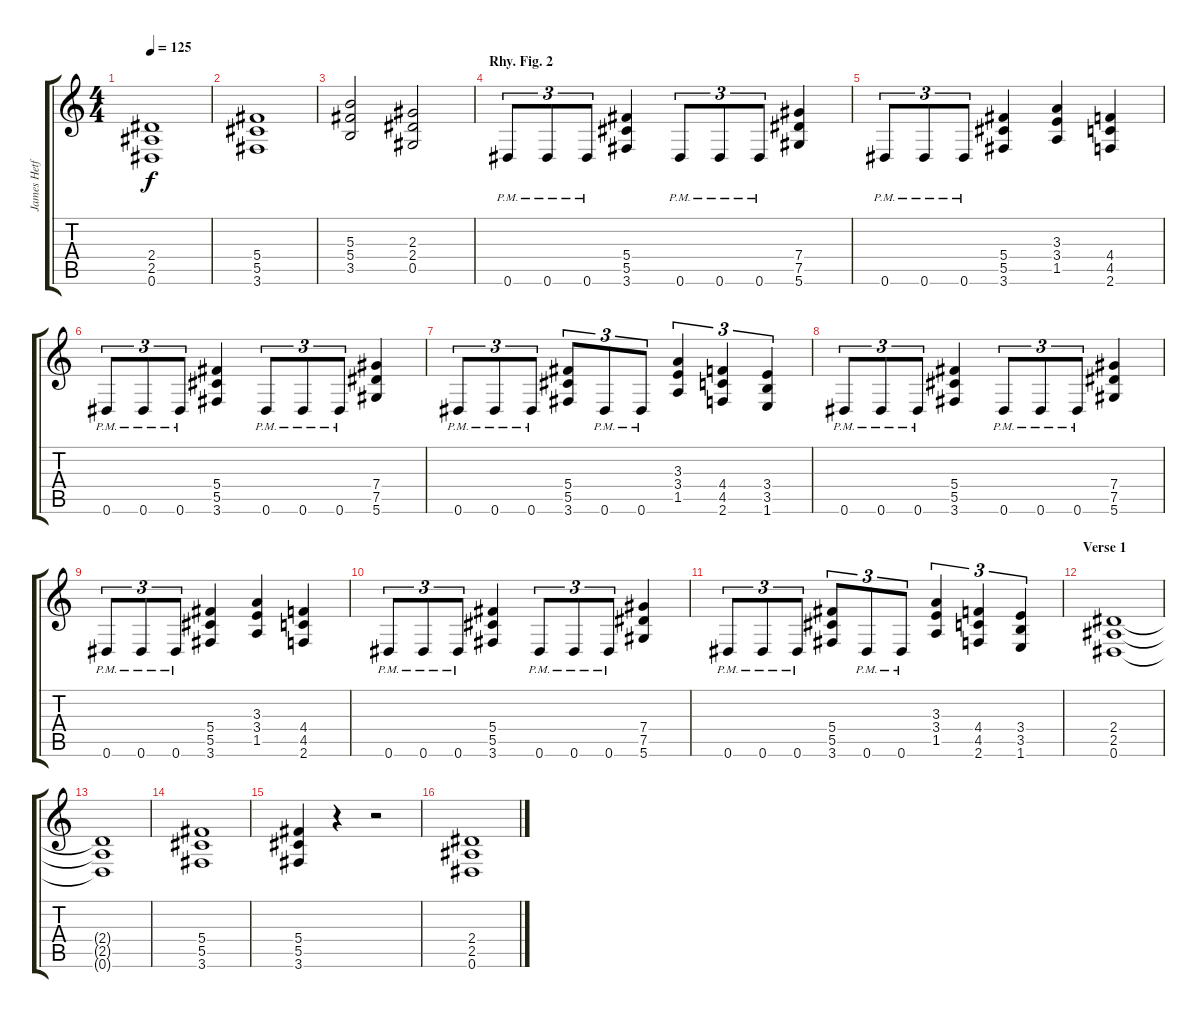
\track ("James Hetfield (Guitar)" "James Hetf") {instrument distortionguitar}
\staff {score tabs}
\tuning (Eb4 Bb3 Gb3 Db3 Ab2 Eb2) {hide}
\ts (4 4)
\tempo 125
\clef g2
\ks c
(2.4{t} 2.5{t} 0.6{t}).1{dy f} |
(5.4 5.5 3.6).1 |
(5.3 5.4 3.5).2 (2.3 2.4 0.5).2 |
\section ("" "Rhy. Fig. 2")
0.6{pm}.8{tu (3 2)} 0.6{pm}.8{tu (3 2)} 0.6{pm}.8{tu (3 2)} (5.4 5.5 3.6).4 0.6{pm}.8{tu (3 2)} 0.6{pm}.8{tu (3 2)} 0.6{pm}.8{tu (3 2)} (7.4 7.5 5.6).4 |
0.6{pm}.8{tu (3 2)} 0.6{pm}.8{tu (3 2)} 0.6{pm}.8{tu (3 2)} (5.4 5.5 3.6).4 (3.3 3.4 1.5).4 (4.4 4.5 2.6).4 |
0.6{pm}.8{tu (3 2)} 0.6{pm}.8{tu (3 2)} 0.6{pm}.8{tu (3 2)} (5.4 5.5 3.6).4 0.6{pm}.8{tu (3 2)} 0.6{pm}.8{tu (3 2)} 0.6{pm}.8{tu (3 2)} (7.4 7.5 5.6).4 |
0.6{pm}.8{tu (3 2)} 0.6{pm}.8{tu (3 2)} 0.6{pm}.8{tu (3 2)} (5.4 5.5 3.6).8{tu (3 2)} 0.6{pm}.8{tu (3 2)} 0.6{pm}.8{tu (3 2)} (3.3 3.4 1.5).4{tu (3 2)} (4.4 4.5 2.6).4{tu (3 2)} (3.4 3.5 1.6).4{tu (3 2)} |
0.6{pm}.8{tu (3 2)} 0.6{pm}.8{tu (3 2)} 0.6{pm}.8{tu (3 2)} (5.4 5.5 3.6).4 0.6{pm}.8{tu (3 2)} 0.6{pm}.8{tu (3 2)} 0.6{pm}.8{tu (3 2)} (7.4 7.5 5.6).4 |
0.6{pm}.8{tu (3 2)} 0.6{pm}.8{tu (3 2)} 0.6{pm}.8{tu (3 2)} (5.4 5.5 3.6).4 (3.3 3.4 1.5).4 (4.4 4.5 2.6).4 |
0.6{pm}.8{tu (3 2)} 0.6{pm}.8{tu (3 2)} 0.6{pm}.8{tu (3 2)} (5.4 5.5 3.6).4 0.6{pm}.8{tu (3 2)} 0.6{pm}.8{tu (3 2)} 0.6{pm}.8{tu (3 2)} (7.4 7.5 5.6).4 |
0.6{pm}.8{tu (3 2)} 0.6{pm}.8{tu (3 2)} 0.6{pm}.8{tu (3 2)} (5.4 5.5 3.6).8{tu (3 2)} 0.6{pm}.8{tu (3 2)} 0.6{pm}.8{tu (3 2)} (3.3 3.4 1.5).4{tu (3 2)} (4.4 4.5 2.6).4{tu (3 2)} (3.4 3.5 1.6).4{tu (3 2)} |
\section ("" "Verse 1")
(2.4 2.5 0.6).1 |
(2.4{t} 2.5{t} 0.6{t}).1 |
(5.4 5.5 3.6).1 |
(5.4 5.5 3.6).4 r.4 r.2 |
(2.4 2.5 0.6).1
